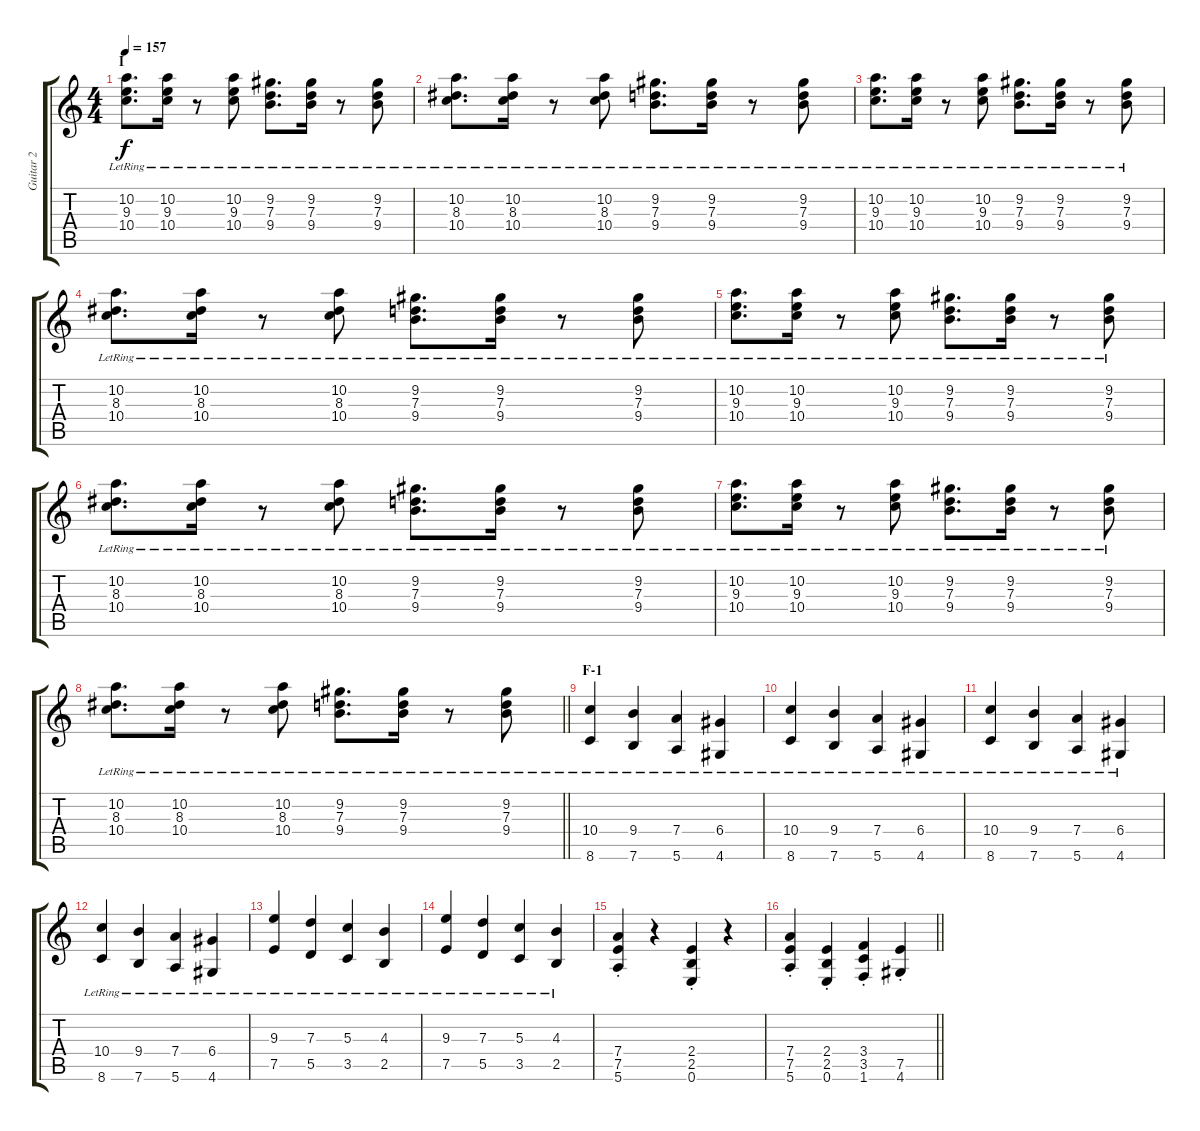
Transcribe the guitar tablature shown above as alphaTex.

\track ("Guitar 2" "Guitar 2") {instrument distortionguitar}
\staff {score tabs}
\tuning (E4 B3 G3 D3 A2 E2) {hide}
\ts (4 4)
\section ("" "I")
\tempo 157
\clef g2
\ks c
(10.2{lr} 9.3{lr} 10.4{lr}).8{d dy f} (10.2{lr} 9.3{lr} 10.4{lr}).16 r.8 (10.2{lr} 9.3{lr} 10.4{lr}).8 (9.2{lr} 7.3{lr} 9.4{lr}).8{d} (9.2{lr} 7.3{lr} 9.4{lr}).16 r.8 (9.2{lr} 7.3{lr} 9.4{lr}).8 |
(10.2{lr} 8.3{lr} 10.4{lr}).8{d} (10.2{lr} 8.3{lr} 10.4{lr}).16 r.8 (10.2{lr} 8.3{lr} 10.4{lr}).8 (9.2{lr} 7.3{lr} 9.4{lr}).8{d} (9.2{lr} 7.3{lr} 9.4{lr}).16 r.8 (9.2{lr} 7.3{lr} 9.4{lr}).8 |
(10.2{lr} 9.3{lr} 10.4{lr}).8{d} (10.2{lr} 9.3{lr} 10.4{lr}).16 r.8 (10.2{lr} 9.3{lr} 10.4{lr}).8 (9.2{lr} 7.3{lr} 9.4{lr}).8{d} (9.2{lr} 7.3{lr} 9.4{lr}).16 r.8 (9.2{lr} 7.3{lr} 9.4{lr}).8 |
(10.2{lr} 8.3{lr} 10.4{lr}).8{d} (10.2{lr} 8.3{lr} 10.4{lr}).16 r.8 (10.2{lr} 8.3{lr} 10.4{lr}).8 (9.2{lr} 7.3{lr} 9.4{lr}).8{d} (9.2{lr} 7.3{lr} 9.4{lr}).16 r.8 (9.2{lr} 7.3{lr} 9.4{lr}).8 |
(10.2{lr} 9.3{lr} 10.4{lr}).8{d} (10.2{lr} 9.3{lr} 10.4{lr}).16 r.8 (10.2{lr} 9.3{lr} 10.4{lr}).8 (9.2{lr} 7.3{lr} 9.4{lr}).8{d} (9.2{lr} 7.3{lr} 9.4{lr}).16 r.8 (9.2{lr} 7.3{lr} 9.4{lr}).8 |
(10.2{lr} 8.3{lr} 10.4{lr}).8{d} (10.2{lr} 8.3{lr} 10.4{lr}).16 r.8 (10.2{lr} 8.3{lr} 10.4{lr}).8 (9.2{lr} 7.3{lr} 9.4{lr}).8{d} (9.2{lr} 7.3{lr} 9.4{lr}).16 r.8 (9.2{lr} 7.3{lr} 9.4{lr}).8 |
(10.2{lr} 9.3{lr} 10.4{lr}).8{d} (10.2{lr} 9.3{lr} 10.4{lr}).16 r.8 (10.2{lr} 9.3{lr} 10.4{lr}).8 (9.2{lr} 7.3{lr} 9.4{lr}).8{d} (9.2{lr} 7.3{lr} 9.4{lr}).16 r.8 (9.2{lr} 7.3{lr} 9.4{lr}).8 |
\barLineRight lightlight
(10.2{lr} 8.3{lr} 10.4{lr}).8{d} (10.2{lr} 8.3{lr} 10.4{lr}).16 r.8 (10.2{lr} 8.3{lr} 10.4{lr}).8 (9.2{lr} 7.3{lr} 9.4{lr}).8{d} (9.2{lr} 7.3{lr} 9.4{lr}).16 r.8 (9.2{lr} 7.3{lr} 9.4{lr}).8 |
\section ("" "F-1")
(10.4{lr} 8.6{lr}).4 (9.4{lr} 7.6{lr}).4 (7.4{lr} 5.6{lr}).4 (6.4{lr} 4.6{lr}).4 |
(10.4{lr} 8.6{lr}).4 (9.4{lr} 7.6{lr}).4 (7.4{lr} 5.6{lr}).4 (6.4{lr} 4.6{lr}).4 |
(10.4{lr} 8.6{lr}).4 (9.4{lr} 7.6{lr}).4 (7.4{lr} 5.6{lr}).4 (6.4{lr} 4.6{lr}).4 |
(10.4{lr} 8.6{lr}).4 (9.4{lr} 7.6{lr}).4 (7.4{lr} 5.6{lr}).4 (6.4{lr} 4.6{lr}).4 |
(9.3{lr} 7.5{lr}).4 (7.3{lr} 5.5{lr}).4 (5.3{lr} 3.5{lr}).4 (4.3{lr} 2.5{lr}).4 |
(9.3{lr} 7.5{lr}).4 (7.3{lr} 5.5{lr}).4 (5.3{lr} 3.5{lr}).4 (4.3{lr} 2.5{lr}).4 |
(7.4{st} 7.5{st} 5.6{st}).4 r.4 (2.4{st} 2.5{st} 0.6{st}).4 r.4 |
\barLineRight lightlight
(7.4{st} 7.5{st} 5.6{st}).4 (2.4{st} 2.5{st} 0.6{st}).4 (3.4{st} 3.5{st} 1.6{st}).4 (7.5{st} 4.6{st}).4
